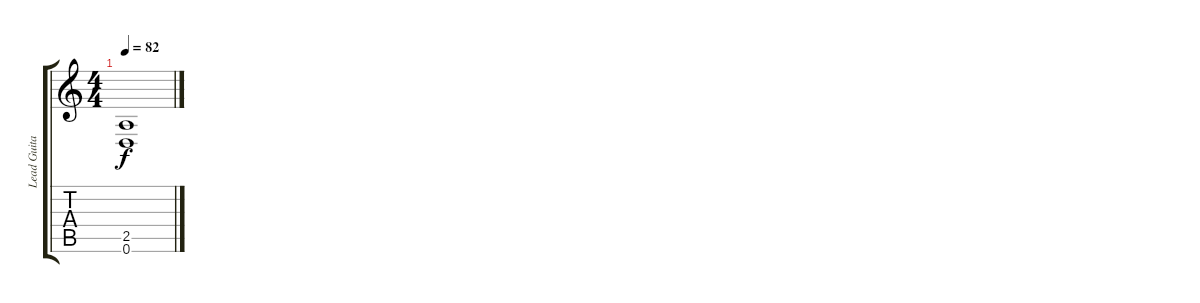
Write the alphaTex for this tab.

\track ("Lead Guitar" "Lead Guita") {instrument distortionguitar}
\staff {score tabs}
\tuning (D4 A3 F3 C3 G2 D2) {hide}
\ts (4 4)
\tempo 82
\clef g2
\ks c
(2.5{t} 0.6{t}).1{dy f}
